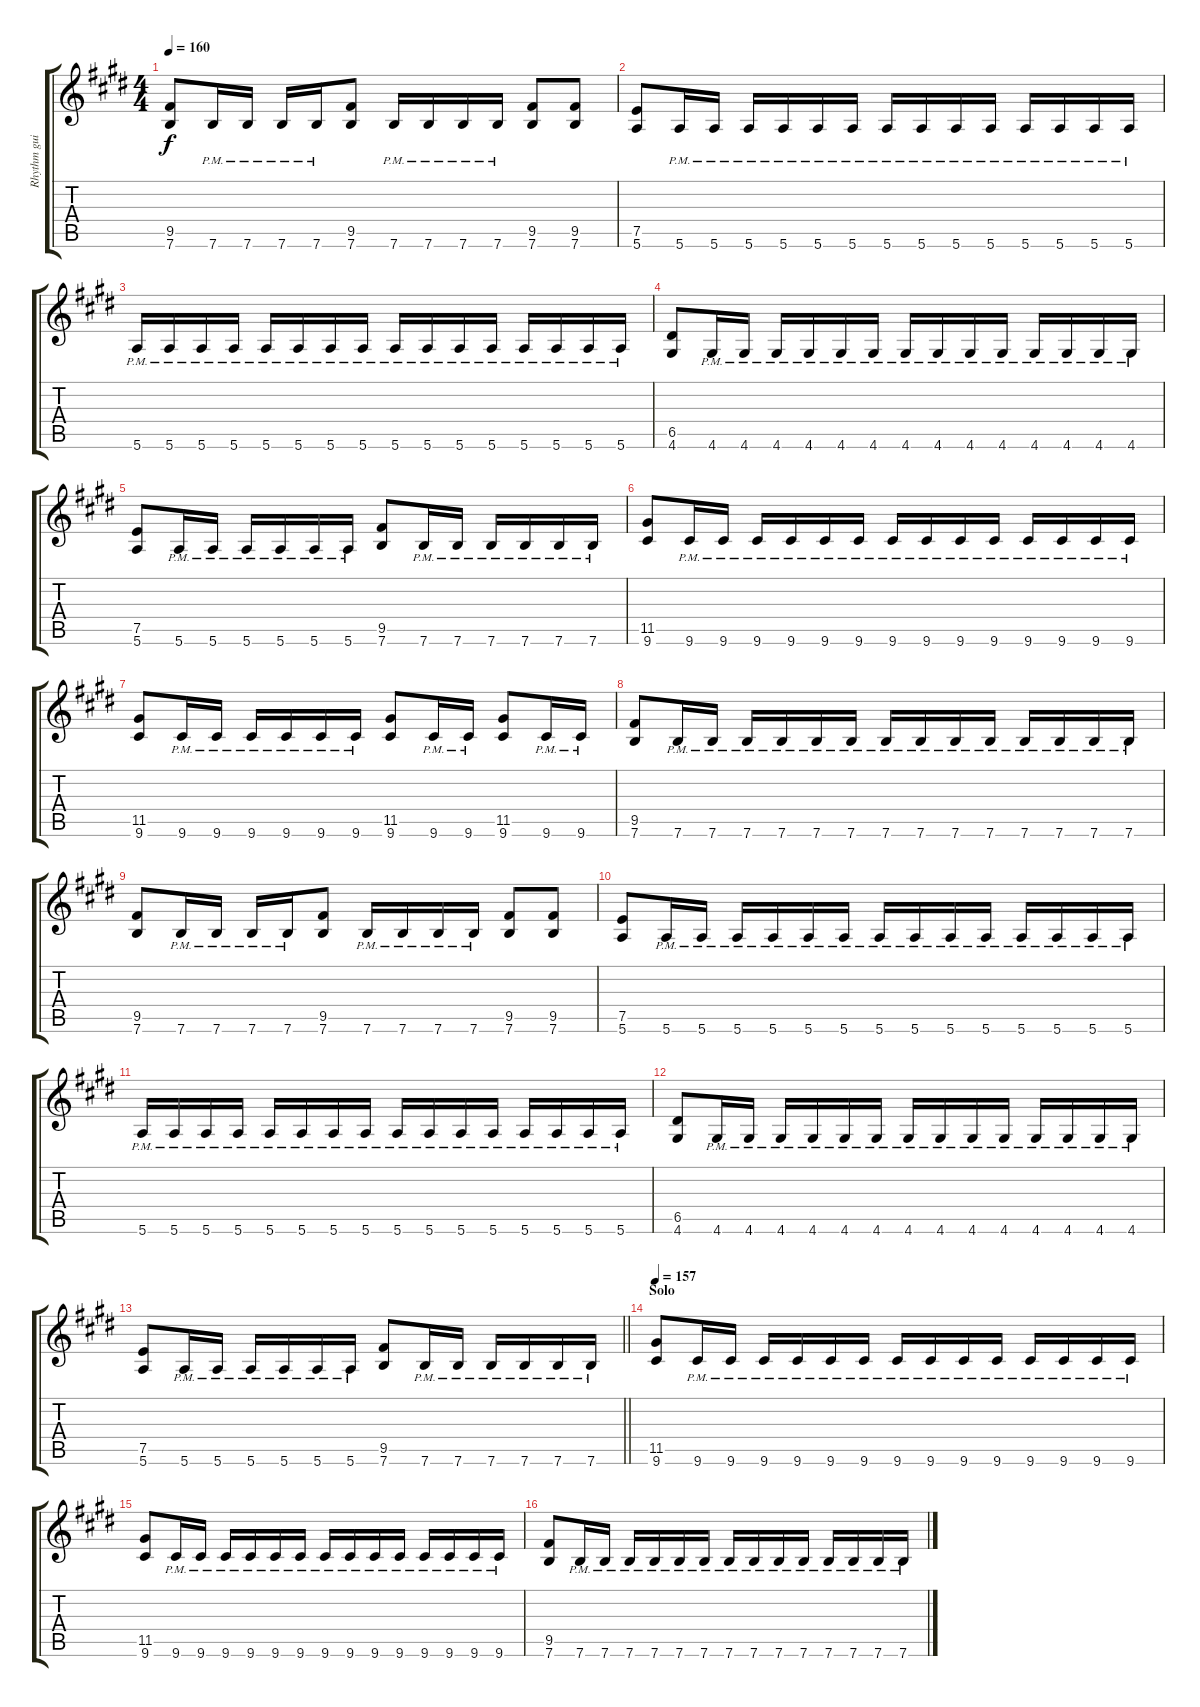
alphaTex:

\track ("Rhythm guitar I (Marcus Siepen)" "Rhythm gui") {instrument distortionguitar}
\staff {score tabs}
\tuning (E4 B3 G3 D3 A2 E2) {hide}
\ts (4 4)
\tempo 160
\clef g2
\ks c#minor
(9.5 7.6).8{dy f} 7.6{pm}.16 7.6{pm}.16 7.6{pm}.16 7.6{pm}.16 (9.5 7.6).8 7.6{pm}.16 7.6{pm}.16 7.6{pm}.16 7.6{pm}.16 (9.5 7.6).8 (9.5 7.6).8 |
(7.5 5.6).8 5.6{pm}.16 5.6{pm}.16 5.6{pm}.16 5.6{pm}.16 5.6{pm}.16 5.6{pm}.16 5.6{pm}.16 5.6{pm}.16 5.6{pm}.16 5.6{pm}.16 5.6{pm}.16 5.6{pm}.16 5.6{pm}.16 5.6{pm}.16 |
5.6{pm}.16 5.6{pm}.16 5.6{pm}.16 5.6{pm}.16 5.6{pm}.16 5.6{pm}.16 5.6{pm}.16 5.6{pm}.16 5.6{pm}.16 5.6{pm}.16 5.6{pm}.16 5.6{pm}.16 5.6{pm}.16 5.6{pm}.16 5.6{pm}.16 5.6{pm}.16 |
(6.5 4.6).8 4.6{pm}.16 4.6{pm}.16 4.6{pm}.16 4.6{pm}.16 4.6{pm}.16 4.6{pm}.16 4.6{pm}.16 4.6{pm}.16 4.6{pm}.16 4.6{pm}.16 4.6{pm}.16 4.6{pm}.16 4.6{pm}.16 4.6{pm}.16 |
(7.5 5.6).8 5.6{pm}.16 5.6{pm}.16 5.6{pm}.16 5.6{pm}.16 5.6{pm}.16 5.6{pm}.16 (9.5 7.6).8 7.6{pm}.16 7.6{pm}.16 7.6{pm}.16 7.6{pm}.16 7.6{pm}.16 7.6{pm}.16 |
(11.5 9.6).8 9.6{pm}.16 9.6{pm}.16 9.6{pm}.16 9.6{pm}.16 9.6{pm}.16 9.6{pm}.16 9.6{pm}.16 9.6{pm}.16 9.6{pm}.16 9.6{pm}.16 9.6{pm}.16 9.6{pm}.16 9.6{pm}.16 9.6{pm}.16 |
(11.5 9.6).8 9.6{pm}.16 9.6{pm}.16 9.6{pm}.16 9.6{pm}.16 9.6{pm}.16 9.6{pm}.16 (11.5 9.6).8 9.6{pm}.16 9.6{pm}.16 (11.5 9.6).8 9.6{pm}.16 9.6{pm}.16 |
(9.5 7.6).8 7.6{pm}.16 7.6{pm}.16 7.6{pm}.16 7.6{pm}.16 7.6{pm}.16 7.6{pm}.16 7.6{pm}.16 7.6{pm}.16 7.6{pm}.16 7.6{pm}.16 7.6{pm}.16 7.6{pm}.16 7.6{pm}.16 7.6{pm}.16 |
(9.5 7.6).8 7.6{pm}.16 7.6{pm}.16 7.6{pm}.16 7.6{pm}.16 (9.5 7.6).8 7.6{pm}.16 7.6{pm}.16 7.6{pm}.16 7.6{pm}.16 (9.5 7.6).8 (9.5 7.6).8 |
(7.5 5.6).8 5.6{pm}.16 5.6{pm}.16 5.6{pm}.16 5.6{pm}.16 5.6{pm}.16 5.6{pm}.16 5.6{pm}.16 5.6{pm}.16 5.6{pm}.16 5.6{pm}.16 5.6{pm}.16 5.6{pm}.16 5.6{pm}.16 5.6{pm}.16 |
5.6{pm}.16 5.6{pm}.16 5.6{pm}.16 5.6{pm}.16 5.6{pm}.16 5.6{pm}.16 5.6{pm}.16 5.6{pm}.16 5.6{pm}.16 5.6{pm}.16 5.6{pm}.16 5.6{pm}.16 5.6{pm}.16 5.6{pm}.16 5.6{pm}.16 5.6{pm}.16 |
(6.5 4.6).8 4.6{pm}.16 4.6{pm}.16 4.6{pm}.16 4.6{pm}.16 4.6{pm}.16 4.6{pm}.16 4.6{pm}.16 4.6{pm}.16 4.6{pm}.16 4.6{pm}.16 4.6{pm}.16 4.6{pm}.16 4.6{pm}.16 4.6{pm}.16 |
\barLineRight lightlight
(7.5 5.6).8 5.6{pm}.16 5.6{pm}.16 5.6{pm}.16 5.6{pm}.16 5.6{pm}.16 5.6{pm}.16 (9.5 7.6).8 7.6{pm}.16 7.6{pm}.16 7.6{pm}.16 7.6{pm}.16 7.6{pm}.16 7.6{pm}.16 |
\section ("" "Solo")
\tempo 157
(11.5 9.6).8 9.6{pm}.16 9.6{pm}.16 9.6{pm}.16 9.6{pm}.16 9.6{pm}.16 9.6{pm}.16 9.6{pm}.16 9.6{pm}.16 9.6{pm}.16 9.6{pm}.16 9.6{pm}.16 9.6{pm}.16 9.6{pm}.16 9.6{pm}.16 |
(11.5 9.6).8 9.6{pm}.16 9.6{pm}.16 9.6{pm}.16 9.6{pm}.16 9.6{pm}.16 9.6{pm}.16 9.6{pm}.16 9.6{pm}.16 9.6{pm}.16 9.6{pm}.16 9.6{pm}.16 9.6{pm}.16 9.6{pm}.16 9.6{pm}.16 |
(9.5 7.6).8 7.6{pm}.16 7.6{pm}.16 7.6{pm}.16 7.6{pm}.16 7.6{pm}.16 7.6{pm}.16 7.6{pm}.16 7.6{pm}.16 7.6{pm}.16 7.6{pm}.16 7.6{pm}.16 7.6{pm}.16 7.6{pm}.16 7.6{pm}.16
